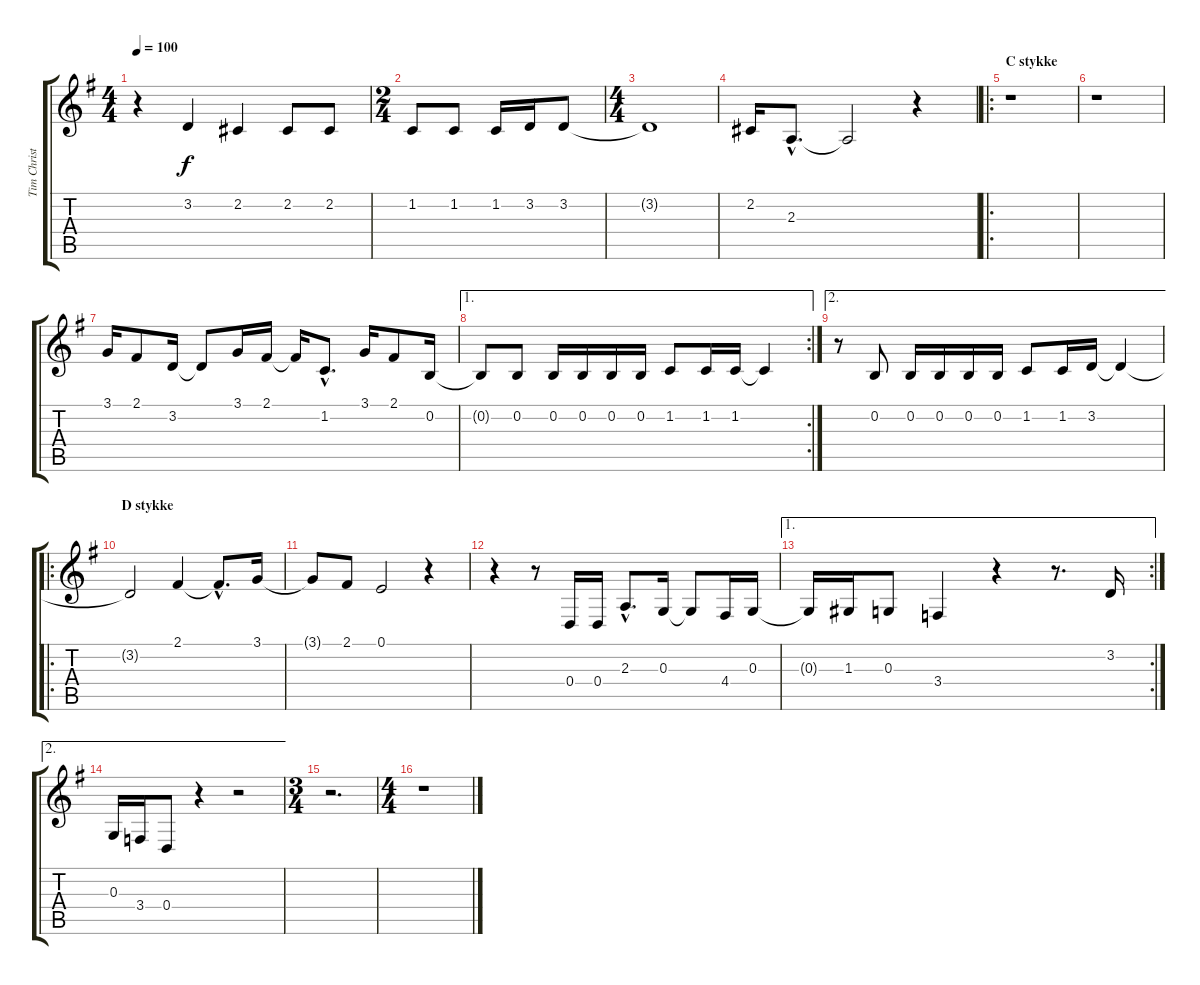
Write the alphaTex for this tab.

\track ("Tim Christensen (Vocal)" "Tim Christ") {instrument synthvoice}
\staff {score tabs}
\tuning (E4 B3 G3 D3 A2 E2) {hide}
\ts (4 4)
\tempo 100
\clef g2
\ks g
r.4{dy f} 3.2.4 2.2.4 2.2.8 2.2.8 |
\ts (2 4)
1.2.8 1.2.8 1.2.16 3.2.16 3.2.8 |
\ts (4 4)
3.2{t}.1 |
2.2.16 2.3{hac}.8{d} 2.3{t}.2 r.4 |
\ro
\section ("" "C stykke")
r.1 |
r.1 |
3.1.16 2.1.8 3.2.16 3.2{t}.8 3.1.16 2.1.16 2.1{t}.16 1.2{hac}.8{d} 3.1.16 2.1.8 0.2.16 |
\ae 1
\rc 2
0.2{t}.8 0.2.8 0.2.16 0.2.16 0.2.16 0.2.16 1.2.8 1.2.16 1.2.16 1.2{t}.4 |
\ae 2
r.8 0.2.8 0.2.16 0.2.16 0.2.16 0.2.16 1.2.8 1.2.16 3.2.16 3.2{t}.4 |
\ro
\section ("" "D stykke")
3.2{t}.2 2.1.4 2.1{hac t}.8{d} 3.1.16 |
3.1{t}.8 2.1.8 0.1.2 r.4 |
r.4 r.8 0.4.16 0.4.16 2.3{hac}.8{d} 0.3.16 0.3{t}.8 4.4.16 0.3.16 |
\ae 1
\rc 2
0.3{t}.16 1.3.16 0.3.8 3.4.4 r.4 r.8{d} 3.2.16 |
\ae 2
0.3.16 3.4.16 0.4.8 r.4 r.2 |
\ts (3 4)
r.2{d} |
\ts (4 4)
r.1
